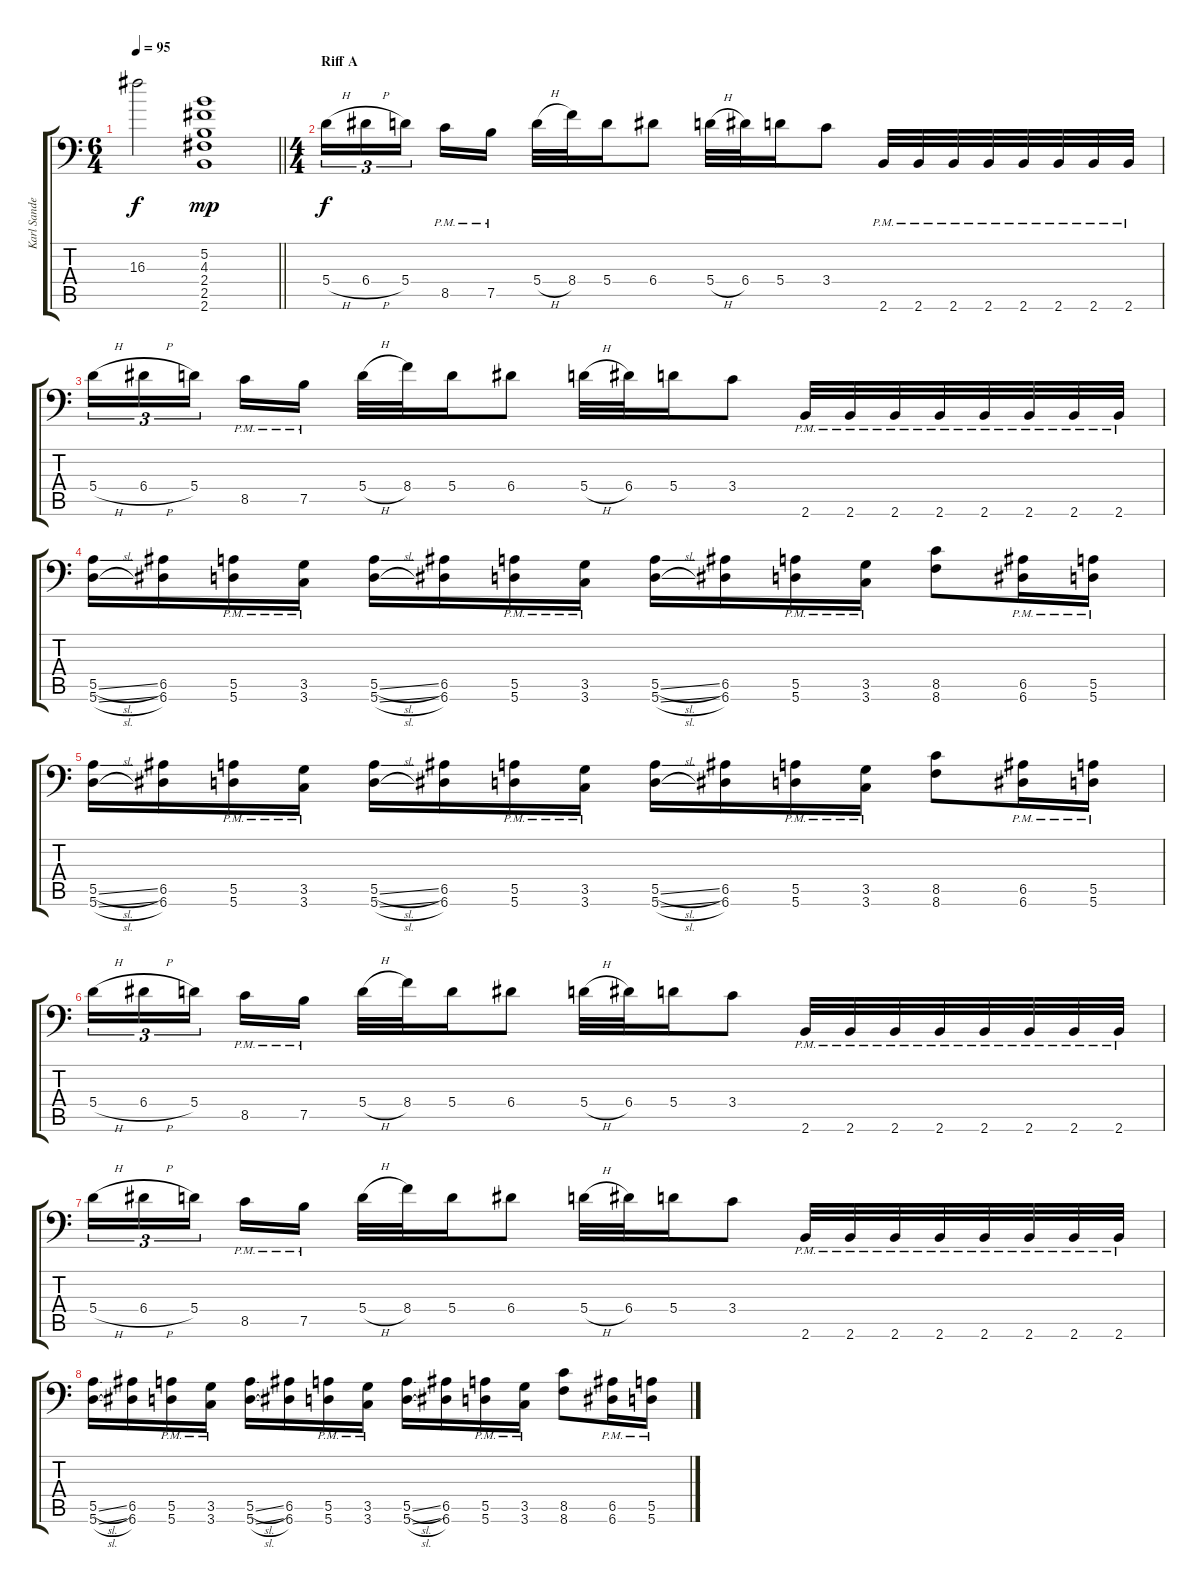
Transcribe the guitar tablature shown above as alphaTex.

\track ("Karl Sanders " "Karl Sande") {instrument overdrivenguitar}
\staff {score tabs}
\tuning (B3 Gb3 D3 A2 E2 A1) {hide}
\ts (6 4)
\tempo 95
\clef f4
\barLineRight lightlight
\ks c
16.3{t}.2{dy f} (5.2 4.3 2.4 2.5 2.6).1{dy mp} |
\ts (4 4)
\section ("" "Riff A")
5.4{h}.16{tu (3 2) dy f} 6.4{h}.16{tu (3 2)} 5.4.16{tu (3 2) beam splitsecondary} 8.5{pm}.16 7.5{pm}.16 5.4{h}.32 8.4.32 5.4.16 6.4.8 5.4{h}.32 6.4.32 5.4.16 3.4.8 2.6{pm}.32 2.6{pm}.32 2.6{pm}.32 2.6{pm}.32 2.6{pm}.32 2.6{pm}.32 2.6{pm}.32 2.6{pm}.32 |
5.4{h}.16{tu (3 2)} 6.4{h}.16{tu (3 2)} 5.4.16{tu (3 2) beam splitsecondary} 8.5{pm}.16 7.5{pm}.16 5.4{h}.32 8.4.32 5.4.16 6.4.8 5.4{h}.32 6.4.32 5.4.16 3.4.8 2.6{pm}.32 2.6{pm}.32 2.6{pm}.32 2.6{pm}.32 2.6{pm}.32 2.6{pm}.32 2.6{pm}.32 2.6{pm}.32 |
(5.5{sl} 5.6{sl}).16 (6.5 6.6).16 (5.5{pm} 5.6{pm}).16 (3.5{pm} 3.6{pm}).16 (5.5{sl} 5.6{sl}).16 (6.5 6.6).16 (5.5{pm} 5.6{pm}).16 (3.5{pm} 3.6{pm}).16 (5.5{sl} 5.6{sl}).16 (6.5 6.6).16 (5.5{pm} 5.6{pm}).16 (3.5{pm} 3.6{pm}).16 (8.5 8.6).8 (6.5{pm} 6.6{pm}).16 (5.5{pm} 5.6{pm}).16 |
(5.5{sl} 5.6{sl}).16 (6.5 6.6).16 (5.5{pm} 5.6{pm}).16 (3.5{pm} 3.6{pm}).16 (5.5{sl} 5.6{sl}).16 (6.5 6.6).16 (5.5{pm} 5.6{pm}).16 (3.5{pm} 3.6{pm}).16 (5.5{sl} 5.6{sl}).16 (6.5 6.6).16 (5.5{pm} 5.6{pm}).16 (3.5{pm} 3.6{pm}).16 (8.5 8.6).8 (6.5{pm} 6.6{pm}).16 (5.5{pm} 5.6{pm}).16 |
5.4{h}.16{tu (3 2)} 6.4{h}.16{tu (3 2)} 5.4.16{tu (3 2) beam splitsecondary} 8.5{pm}.16 7.5{pm}.16 5.4{h}.32 8.4.32 5.4.16 6.4.8 5.4{h}.32 6.4.32 5.4.16 3.4.8 2.6{pm}.32 2.6{pm}.32 2.6{pm}.32 2.6{pm}.32 2.6{pm}.32 2.6{pm}.32 2.6{pm}.32 2.6{pm}.32 |
5.4{h}.16{tu (3 2)} 6.4{h}.16{tu (3 2)} 5.4.16{tu (3 2) beam splitsecondary} 8.5{pm}.16 7.5{pm}.16 5.4{h}.32 8.4.32 5.4.16 6.4.8 5.4{h}.32 6.4.32 5.4.16 3.4.8 2.6{pm}.32 2.6{pm}.32 2.6{pm}.32 2.6{pm}.32 2.6{pm}.32 2.6{pm}.32 2.6{pm}.32 2.6{pm}.32 |
(5.5{sl} 5.6{sl}).16 (6.5 6.6).16 (5.5{pm} 5.6{pm}).16 (3.5{pm} 3.6{pm}).16 (5.5{sl} 5.6{sl}).16 (6.5 6.6).16 (5.5{pm} 5.6{pm}).16 (3.5{pm} 3.6{pm}).16 (5.5{sl} 5.6{sl}).16 (6.5 6.6).16 (5.5{pm} 5.6{pm}).16 (3.5{pm} 3.6{pm}).16 (8.5 8.6).8 (6.5{pm} 6.6{pm}).16 (5.5{pm} 5.6{pm}).16
